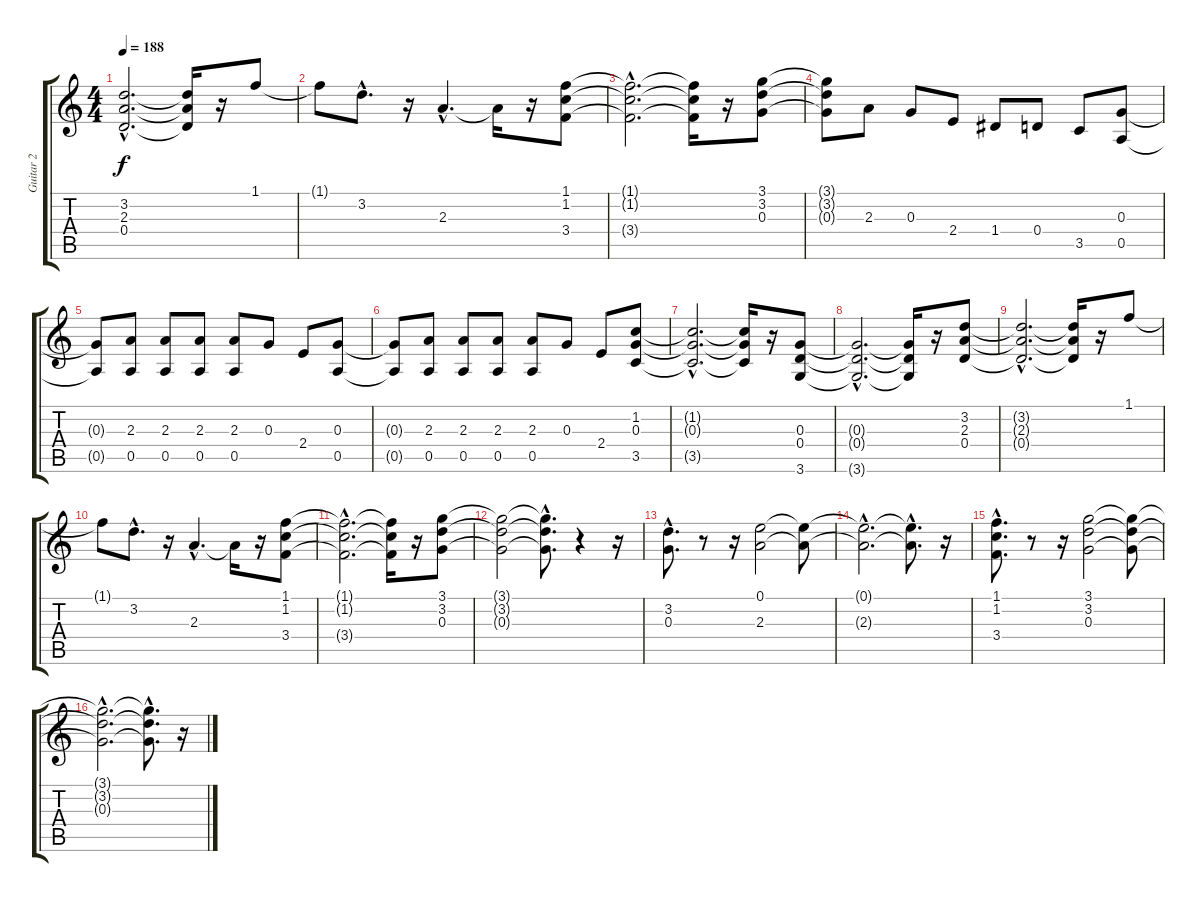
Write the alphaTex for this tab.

\track ("Guitar 2" "Guitar 2") {instrument overdrivenguitar}
\staff {score tabs}
\tuning (E4 B3 G3 D3 A2 E2) {hide}
\ts (4 4)
\tempo 188
\clef g2
\ks c
(3.2{hac t} 2.3{hac t} 0.4{hac t}).2{d dy f} (3.2{t} 2.3{t} 0.4{t}).16 r.16 1.1.8 |
1.1{t}.8 3.2{hac}.8{d} r.16 2.3{hac}.4{d} 2.3{t}.16 r.16 (1.1 1.2 3.4).8 |
(1.1{hac t} 1.2{hac t} 3.4{hac t}).2{d} (1.1{t} 1.2{t} 3.4{t}).16 r.16 (3.1 3.2 0.3).8 |
(3.1{t} 3.2{t} 0.3{t}).8 2.3.8 0.3.8 2.4.8 1.4.8 0.4.8 3.5.8 (0.3 0.5).8 |
(0.3{t} 0.5{t}).8 (2.3 0.5).8 (2.3 0.5).8 (2.3 0.5).8 (2.3 0.5).8 0.3.8 2.4.8 (0.3 0.5).8 |
(0.3{t} 0.5{t}).8 (2.3 0.5).8 (2.3 0.5).8 (2.3 0.5).8 (2.3 0.5).8 0.3.8 2.4.8 (1.2 0.3 3.5).8 |
(1.2{hac t} 0.3{hac t} 3.5{hac t}).2{d} (1.2{t} 0.3{t} 3.5{t}).16 r.16 (0.3 0.4 3.6).8 |
(0.3{hac t} 0.4{hac t} 3.6{hac t}).2{d} (0.3{t} 0.4{t} 3.6{t}).16 r.16 (3.2 2.3 0.4).8 |
(3.2{hac t} 2.3{hac t} 0.4{hac t}).2{d} (3.2{t} 2.3{t} 0.4{t}).16 r.16 1.1.8 |
1.1{t}.8 3.2{hac}.8{d} r.16 2.3{hac}.4{d} 2.3{t}.16 r.16 (1.1 1.2 3.4).8 |
(1.1{hac t} 1.2{hac t} 3.4{hac t}).2{d} (1.1{t} 1.2{t} 3.4{t}).16 r.16 (3.1 3.2 0.3).8 |
(3.1{t} 3.2{t} 0.3{t}).2 (3.1{hac t} 3.2{hac t} 0.3{hac t}).8{d} r.4 r.16 |
(3.2{hac} 0.3{hac}).8{d} r.8 r.16 (0.1 2.3).2 (0.1{t} 2.3{t}).8 |
(0.1{hac t} 2.3{hac t}).2{d} (0.1{hac t} 2.3{hac t}).8{d} r.16 |
(1.1{hac} 1.2{hac} 3.4{hac}).8{d} r.8 r.16 (3.1 3.2 0.3).2 (3.1{t} 3.2{t} 0.3{t}).8 |
(3.1{hac t} 3.2{hac t} 0.3{hac t}).2{d} (3.1{hac t} 3.2{hac t} 0.3{hac t}).8{d} r.16
